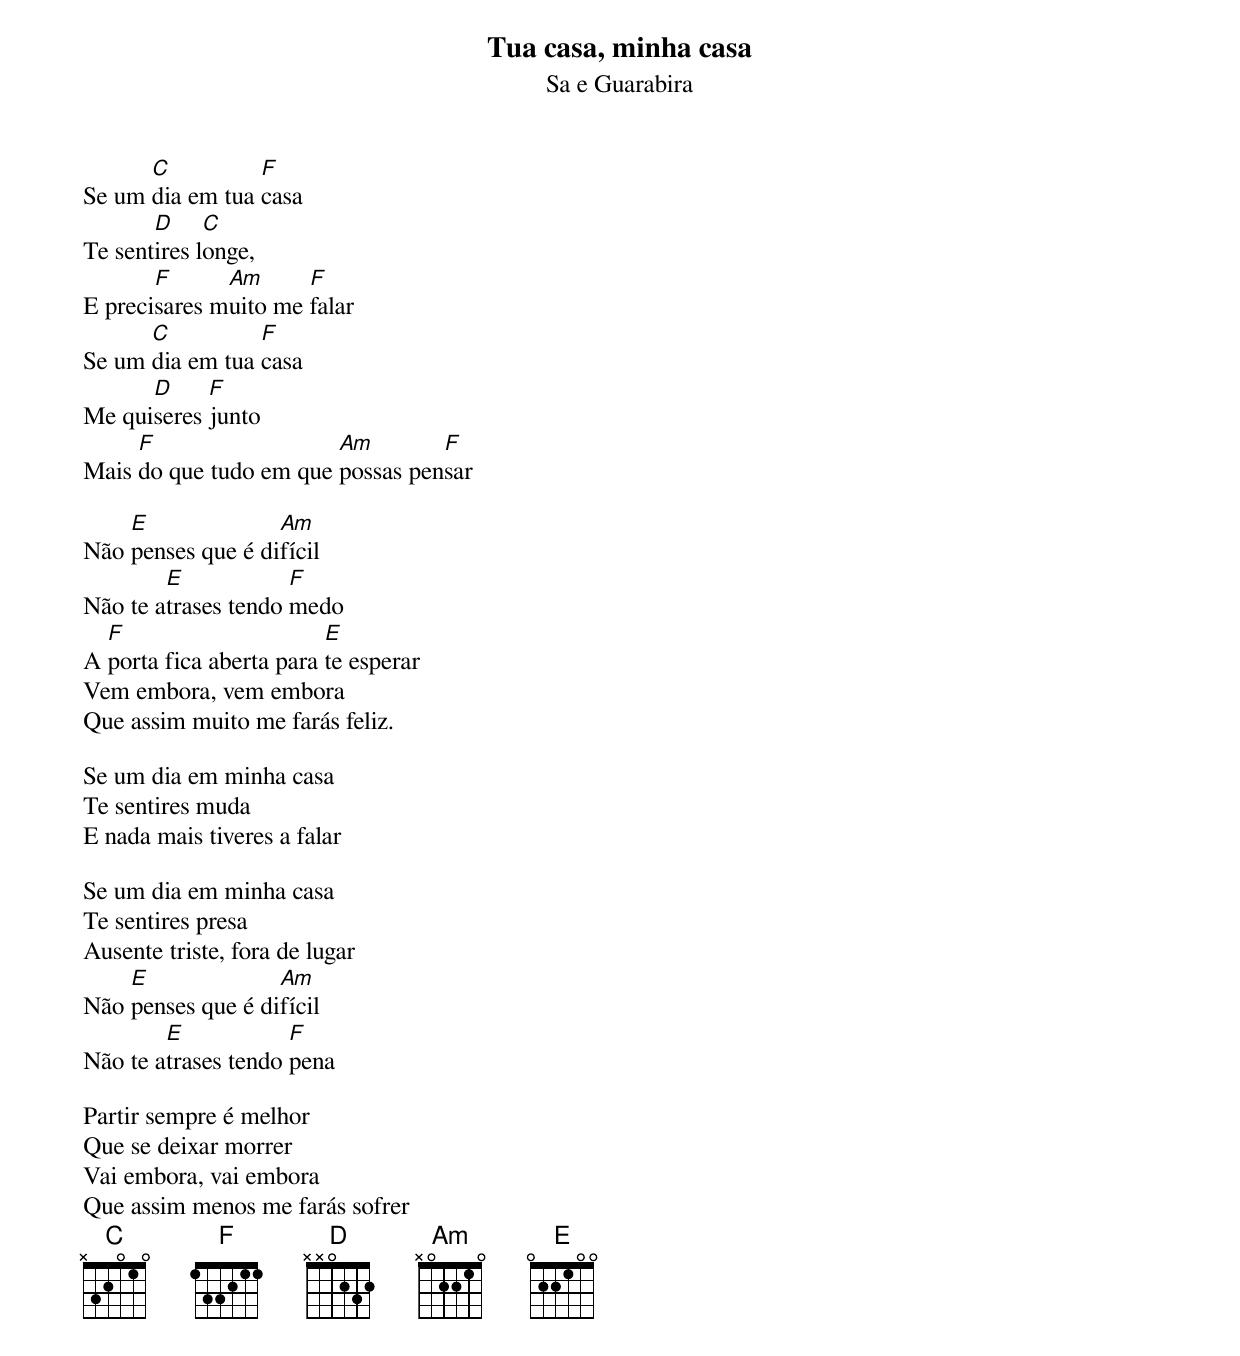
Tua casa, minha casa
Sa e Guarabira

      C          F
Se um dia em tua casa
       D     C
Te sentires longe,
       F      Am      F
E precisares muito me falar
      C          F
Se um dia em tua casa
      D     F
Me quiseres junto
     F                  Am        F
Mais do que tudo em que possas pensar

    E              Am
Não penses que é difícil
        E            F
Não te atrases tendo medo
  F                      E
A porta fica aberta para te esperar
Vem embora, vem embora
Que assim muito me farás feliz.

Se um dia em minha casa
Te sentires muda
E nada mais tiveres a falar

Se um dia em minha casa
Te sentires presa
Ausente triste, fora de lugar
    E              Am
Não penses que é difícil
        E            F
Não te atrases tendo pena

Partir sempre é melhor
Que se deixar morrer
Vai embora, vai embora
Que assim menos me farás sofrer
